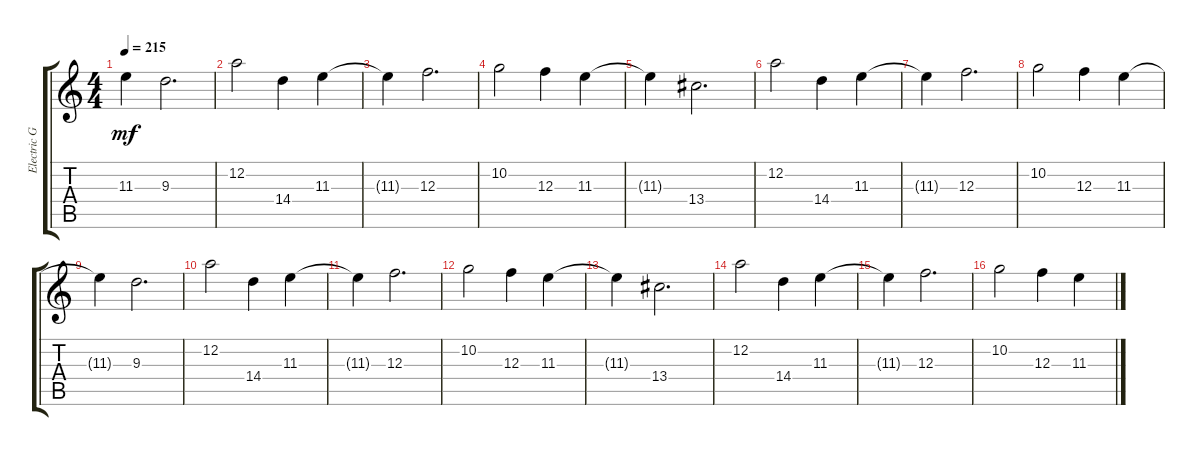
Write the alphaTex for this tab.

\track ("Electric Guitar" "Electric G") {instrument distortionguitar}
\staff {score tabs}
\tuning (D4 A3 F3 C3 G2 D2) {hide}
\ts (4 4)
\tempo 215
\clef g2
\ks c
11.3{t}.4{dy mf} 9.3.2{d} |
12.2.2 14.4.4 11.3.4 |
11.3{t}.4 12.3.2{d} |
10.2.2 12.3.4 11.3.4 |
11.3{t}.4 13.4.2{d} |
12.2.2 14.4.4 11.3.4 |
11.3{t}.4 12.3.2{d} |
10.2.2 12.3.4 11.3.4 |
11.3{t}.4 9.3.2{d} |
12.2.2 14.4.4 11.3.4 |
11.3{t}.4 12.3.2{d} |
10.2.2 12.3.4 11.3.4 |
11.3{t}.4 13.4.2{d} |
12.2.2 14.4.4 11.3.4 |
11.3{t}.4 12.3.2{d} |
10.2.2 12.3.4 11.3.4
